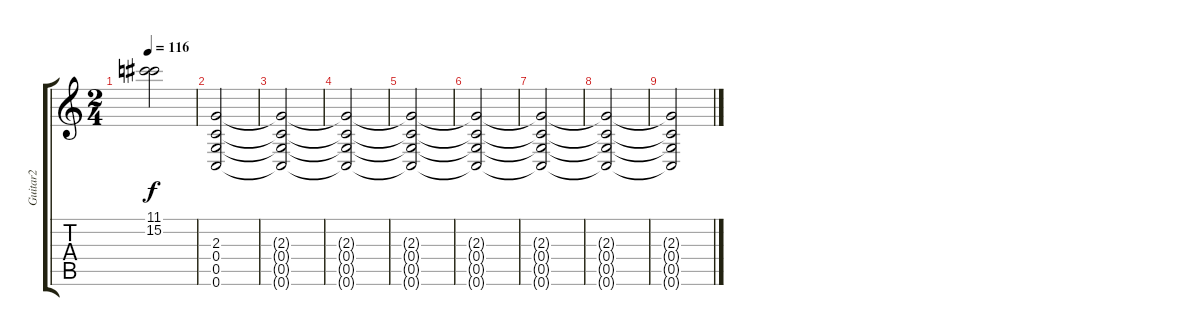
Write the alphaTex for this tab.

\track ("Guitar2" "Guitar2") {instrument distortionguitar}
\staff {score tabs}
\tuning (D4 A3 F3 C3 G2 C2) {hide}
\ts (2 4)
\tempo 116
\clef g2
\ks c
(11.1 15.2).2{dy f} |
(2.3 0.4 0.5 0.6).2 |
(2.3{t} 0.4{t} 0.5{t} 0.6{t}).2 |
(2.3{t} 0.4{t} 0.5{t} 0.6{t}).2 |
(2.3{t} 0.4{t} 0.5{t} 0.6{t}).2 |
(2.3{t} 0.4{t} 0.5{t} 0.6{t}).2 |
(2.3{t} 0.4{t} 0.5{t} 0.6{t}).2 |
(2.3{t} 0.4{t} 0.5{t} 0.6{t}).2 |
(2.3{t} 0.4{t} 0.5{t} 0.6{t}).2
